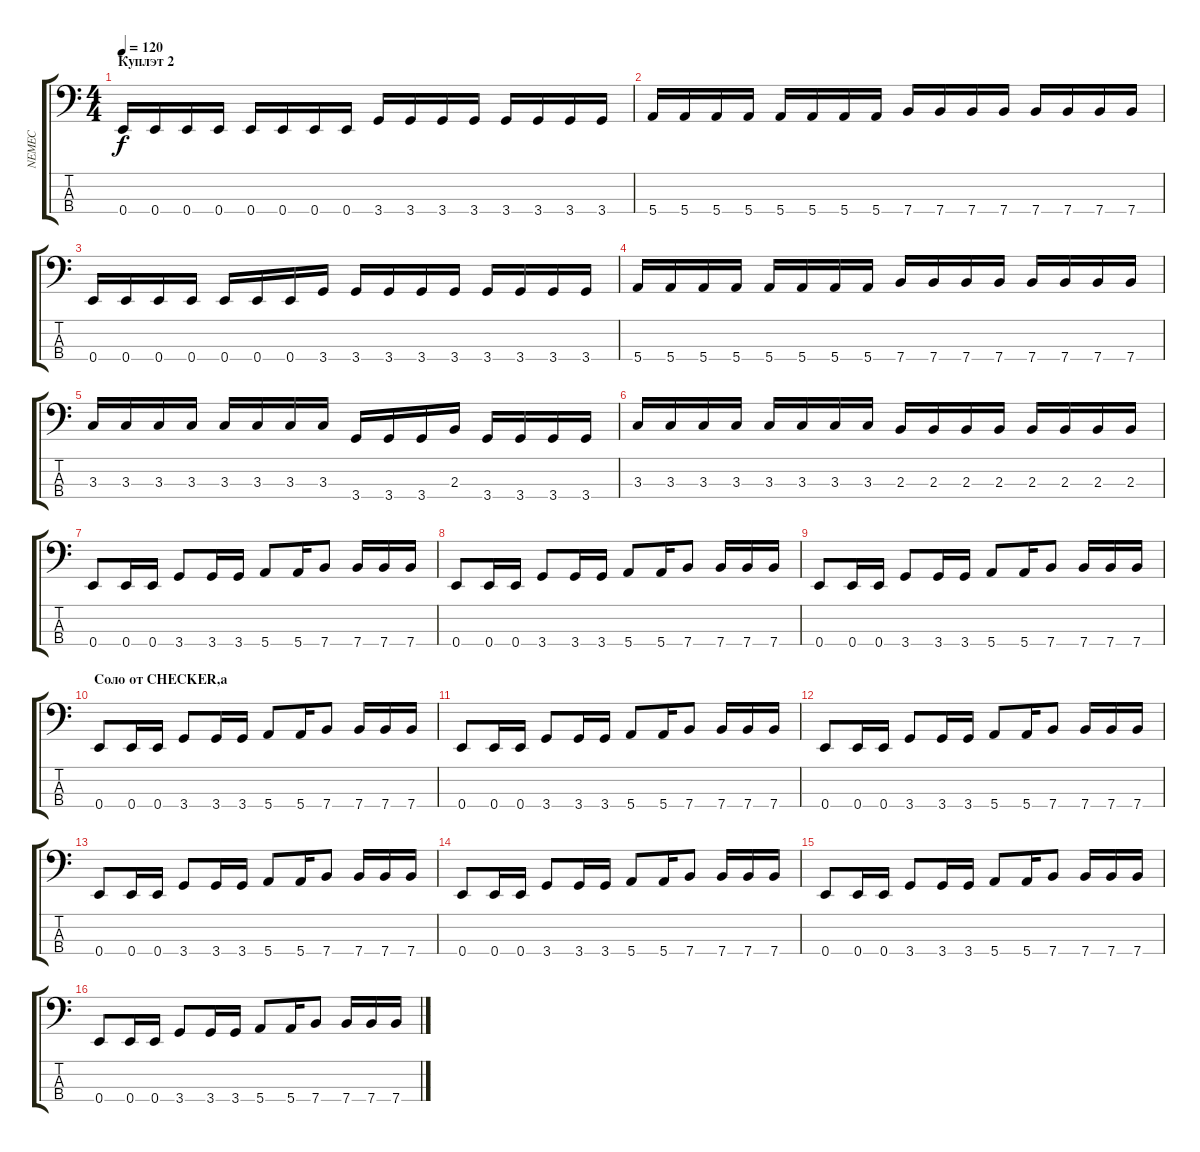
\track ("NEMEC" "NEMEC") {instrument electricbassfinger}
\staff {score tabs}
\tuning (G2 D2 A1 E1) {hide}
\ts (4 4)
\section ("" "Куплэт 2")
\tempo 120
\clef f4
\ks c
0.4.16{dy f} 0.4.16 0.4.16 0.4.16 0.4.16 0.4.16 0.4.16 0.4.16 3.4.16 3.4.16 3.4.16 3.4.16 3.4.16 3.4.16 3.4.16 3.4.16 |
5.4.16 5.4.16 5.4.16 5.4.16 5.4.16 5.4.16 5.4.16 5.4.16 7.4.16 7.4.16 7.4.16 7.4.16 7.4.16 7.4.16 7.4.16 7.4.16 |
0.4.16 0.4.16 0.4.16 0.4.16 0.4.16 0.4.16 0.4.16 3.4.16 3.4.16 3.4.16 3.4.16 3.4.16 3.4.16 3.4.16 3.4.16 3.4.16 |
5.4.16 5.4.16 5.4.16 5.4.16 5.4.16 5.4.16 5.4.16 5.4.16 7.4.16 7.4.16 7.4.16 7.4.16 7.4.16 7.4.16 7.4.16 7.4.16 |
3.3.16 3.3.16 3.3.16 3.3.16 3.3.16 3.3.16 3.3.16 3.3.16 3.4.16 3.4.16 3.4.16 2.3.16 3.4.16 3.4.16 3.4.16 3.4.16 |
3.3.16 3.3.16 3.3.16 3.3.16 3.3.16 3.3.16 3.3.16 3.3.16 2.3.16 2.3.16 2.3.16 2.3.16 2.3.16 2.3.16 2.3.16 2.3.16 |
0.4.8 0.4.16 0.4.16 3.4.8 3.4.16 3.4.16 5.4.8 5.4.16 7.4.8 7.4.16 7.4.16 7.4.16 |
0.4.8 0.4.16 0.4.16 3.4.8 3.4.16 3.4.16 5.4.8 5.4.16 7.4.8 7.4.16 7.4.16 7.4.16 |
0.4.8 0.4.16 0.4.16 3.4.8 3.4.16 3.4.16 5.4.8 5.4.16 7.4.8 7.4.16 7.4.16 7.4.16 |
\section ("" "Соло от CHECKER,а")
0.4.8 0.4.16 0.4.16 3.4.8 3.4.16 3.4.16 5.4.8 5.4.16 7.4.8 7.4.16 7.4.16 7.4.16 |
0.4.8 0.4.16 0.4.16 3.4.8 3.4.16 3.4.16 5.4.8 5.4.16 7.4.8 7.4.16 7.4.16 7.4.16 |
0.4.8 0.4.16 0.4.16 3.4.8 3.4.16 3.4.16 5.4.8 5.4.16 7.4.8 7.4.16 7.4.16 7.4.16 |
0.4.8 0.4.16 0.4.16 3.4.8 3.4.16 3.4.16 5.4.8 5.4.16 7.4.8 7.4.16 7.4.16 7.4.16 |
0.4.8 0.4.16 0.4.16 3.4.8 3.4.16 3.4.16 5.4.8 5.4.16 7.4.8 7.4.16 7.4.16 7.4.16 |
0.4.8 0.4.16 0.4.16 3.4.8 3.4.16 3.4.16 5.4.8 5.4.16 7.4.8 7.4.16 7.4.16 7.4.16 |
0.4.8 0.4.16 0.4.16 3.4.8 3.4.16 3.4.16 5.4.8 5.4.16 7.4.8 7.4.16 7.4.16 7.4.16
